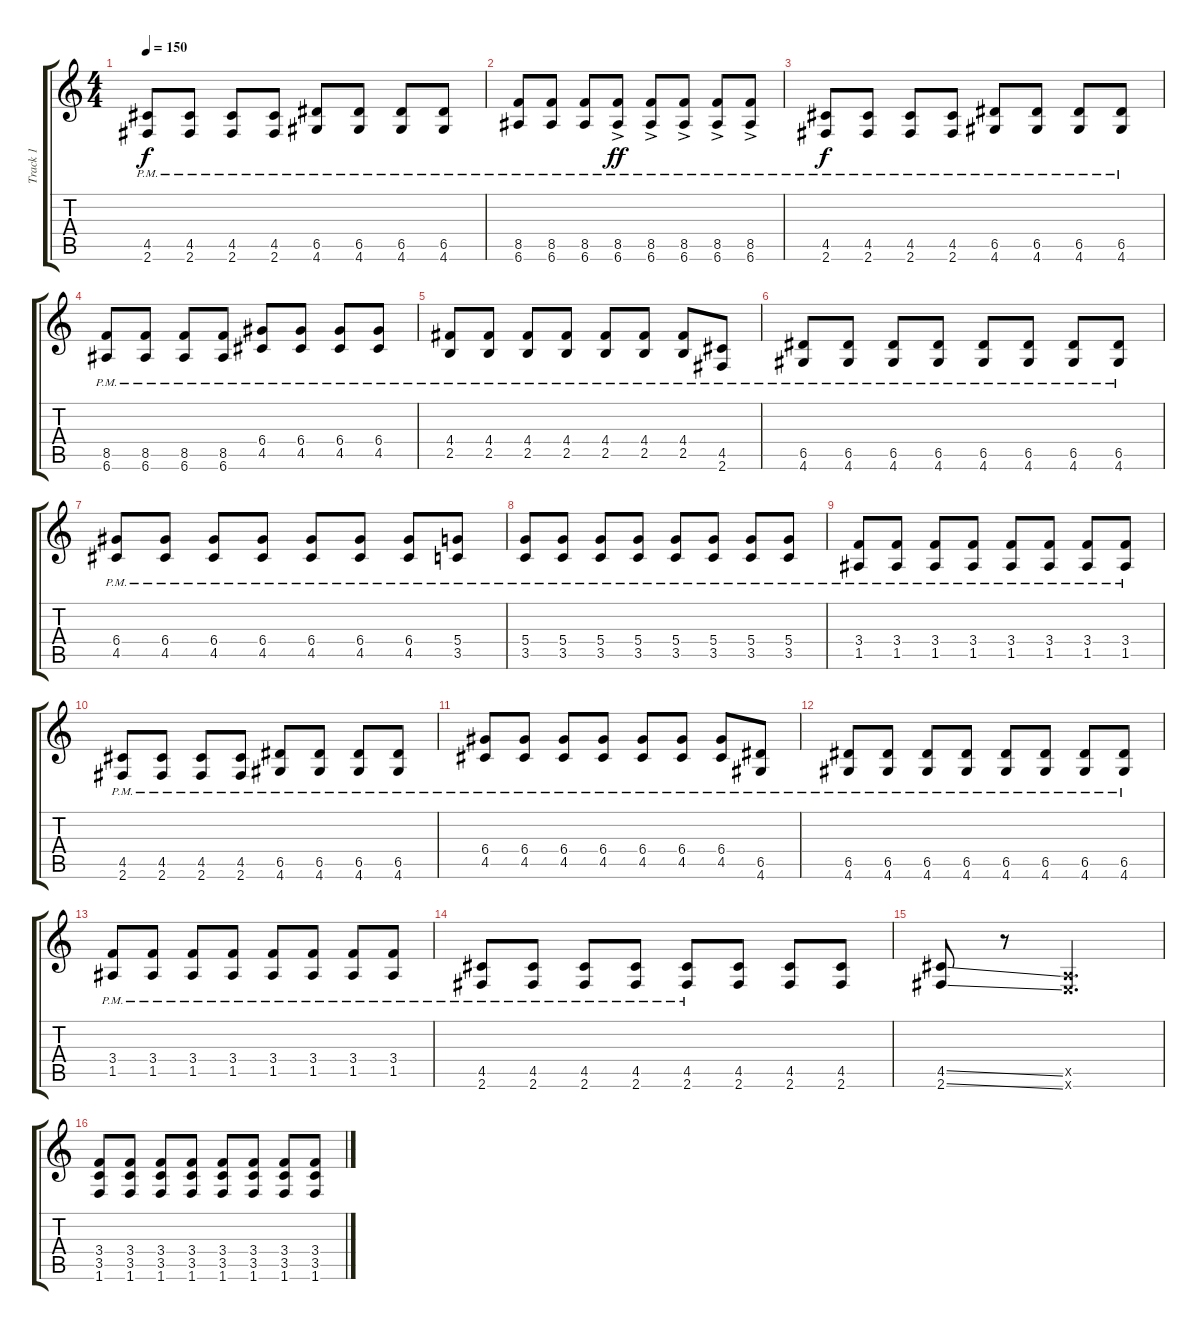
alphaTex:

\track ("Track 1" "Track 1") {instrument distortionguitar}
\staff {score tabs}
\tuning (E4 B3 G3 D3 A2 E2) {hide}
\ts (4 4)
\tempo 150
\clef g2
\ks c
(4.5{pm} 2.6).8{dy f} (4.5{pm} 2.6).8 (4.5{pm} 2.6).8 (4.5{pm} 2.6).8 (6.5{pm} 4.6).8 (6.5{pm} 4.6).8 (6.5{pm} 4.6).8 (6.5{pm} 4.6).8 |
(8.5{pm} 6.6).8 (8.5{pm} 6.6).8 (8.5{pm} 6.6).8 (8.5{pm} 6.6{ac}).8{dy ff} (8.5{pm} 6.6{ac}).8 (8.5{pm} 6.6{ac}).8 (8.5{pm} 6.6{ac}).8 (8.5{pm} 6.6{ac}).8 |
(4.5{pm} 2.6).8{dy f} (4.5{pm} 2.6).8 (4.5{pm} 2.6).8 (4.5{pm} 2.6).8 (6.5{pm} 4.6).8 (6.5{pm} 4.6).8 (6.5{pm} 4.6).8 (6.5{pm} 4.6).8 |
(8.5{pm} 6.6).8 (8.5{pm} 6.6).8 (8.5{pm} 6.6).8 (8.5{pm} 6.6).8 (6.4{pm} 4.5).8 (6.4{pm} 4.5).8 (6.4{pm} 4.5).8 (6.4{pm} 4.5).8 |
(4.4 2.5{pm}).8 (4.4 2.5{pm}).8 (4.4 2.5{pm}).8 (4.4 2.5{pm}).8 (4.4 2.5{pm}).8 (4.4 2.5{pm}).8 (4.4 2.5{pm}).8 (4.5 2.6{pm}).8 |
(6.5 4.6{pm}).8 (6.5 4.6{pm}).8 (6.5 4.6{pm}).8 (6.5 4.6{pm}).8 (6.5 4.6{pm}).8 (6.5 4.6{pm}).8 (6.5 4.6{pm}).8 (6.5 4.6{pm}).8 |
(6.4 4.5{pm}).8 (6.4 4.5{pm}).8 (6.4 4.5{pm}).8 (6.4 4.5{pm}).8 (6.4 4.5{pm}).8 (6.4 4.5{pm}).8 (6.4 4.5{pm}).8 (5.4 3.5{pm}).8 |
(5.4 3.5{pm}).8 (5.4 3.5{pm}).8 (5.4 3.5{pm}).8 (5.4 3.5{pm}).8 (5.4 3.5{pm}).8 (5.4 3.5{pm}).8 (5.4 3.5{pm}).8 (5.4 3.5{pm}).8 |
(3.4 1.5{pm}).8 (3.4 1.5{pm}).8 (3.4 1.5{pm}).8 (3.4 1.5{pm}).8 (3.4 1.5{pm}).8 (3.4 1.5{pm}).8 (3.4 1.5{pm}).8 (3.4 1.5{pm}).8 |
(4.5 2.6{pm}).8 (4.5 2.6{pm}).8 (4.5 2.6{pm}).8 (4.5 2.6{pm}).8 (6.5 4.6{pm}).8 (6.5 4.6{pm}).8 (6.5 4.6{pm}).8 (6.5 4.6{pm}).8 |
(6.4 4.5{pm}).8 (6.4 4.5{pm}).8 (6.4 4.5{pm}).8 (6.4 4.5{pm}).8 (6.4 4.5{pm}).8 (6.4 4.5{pm}).8 (6.4 4.5{pm}).8 (6.5{pm} 4.6).8 |
(6.5{pm} 4.6).8 (6.5{pm} 4.6).8 (6.5{pm} 4.6).8 (6.5{pm} 4.6).8 (6.5{pm} 4.6).8 (6.5{pm} 4.6).8 (6.5{pm} 4.6).8 (6.5{pm} 4.6).8 |
(3.4 1.5{pm}).8 (3.4 1.5{pm}).8 (3.4 1.5{pm}).8 (3.4 1.5{pm}).8 (3.4 1.5{pm}).8 (3.4 1.5{pm}).8 (3.4 1.5{pm}).8 (3.4 1.5{pm}).8 |
(4.5 2.6{pm}).8 (4.5 2.6{pm}).8 (4.5 2.6{pm}).8 (4.5 2.6{pm}).8 (4.5 2.6{pm}).8 (4.5 2.6).8 (4.5 2.6).8 (4.5 2.6).8 |
(4.5{ss} 2.6{ss}).8 r.8 (0.5{x} 0.6{x}).2{d} |
(3.4 3.5 1.6).8{instrument overdrivenguitar} (3.4 3.5 1.6).8 (3.4 3.5 1.6).8 (3.4 3.5 1.6).8 (3.4 3.5 1.6).8 (3.4 3.5 1.6).8 (3.4 3.5 1.6).8 (3.4 3.5 1.6).8
